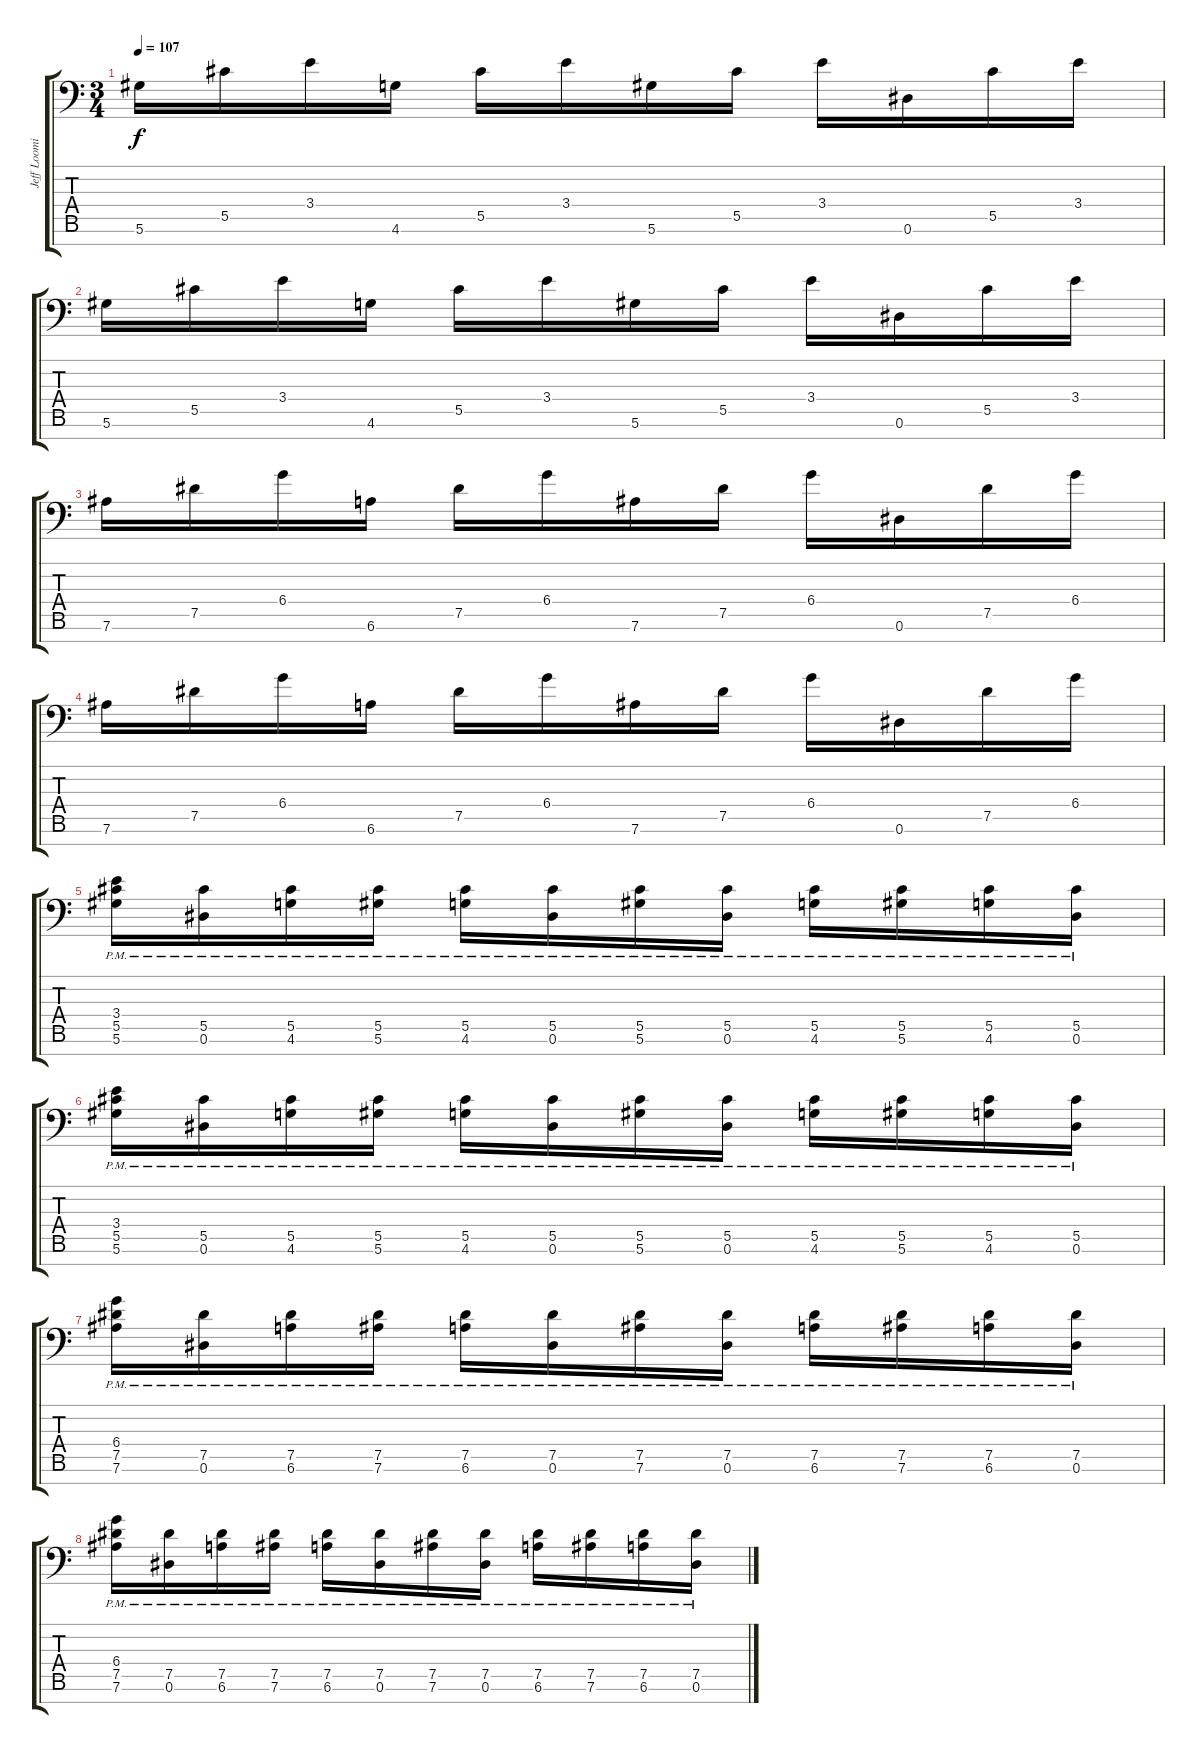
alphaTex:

\track ("Jeff Loomis" "Jeff Loomi") {instrument distortionguitar}
\staff {score tabs}
\tuning (Eb4 Bb3 Gb3 Db3 Ab2 Eb2 Bb1) {hide}
\ts (3 4)
\tempo 107
\clef f4
\ks c
5.6.16{dy f} 5.5.16 3.4.16 4.6.16 5.5.16 3.4.16 5.6.16 5.5.16 3.4.16 0.6.16 5.5.16 3.4.16 |
5.6.16 5.5.16 3.4.16 4.6.16 5.5.16 3.4.16 5.6.16 5.5.16 3.4.16 0.6.16 5.5.16 3.4.16 |
7.6.16 7.5.16 6.4.16 6.6.16 7.5.16 6.4.16 7.6.16 7.5.16 6.4.16 0.6.16 7.5.16 6.4.16 |
7.6.16 7.5.16 6.4.16 6.6.16 7.5.16 6.4.16 7.6.16 7.5.16 6.4.16 0.6.16 7.5.16 6.4.16 |
(3.4 5.5{pm} 5.6{pm}).16 (5.5{pm} 0.6{pm}).16 (5.5{pm} 4.6{pm}).16 (5.5{pm} 5.6{pm}).16 (5.5{pm} 4.6{pm}).16 (5.5{pm} 0.6{pm}).16 (5.5{pm} 5.6{pm}).16 (5.5{pm} 0.6{pm}).16 (5.5{pm} 4.6{pm}).16 (5.5{pm} 5.6{pm}).16 (5.5{pm} 4.6{pm}).16 (5.5{pm} 0.6{pm}).16 |
(3.4 5.5{pm} 5.6{pm}).16 (5.5{pm} 0.6{pm}).16 (5.5{pm} 4.6{pm}).16 (5.5{pm} 5.6{pm}).16 (5.5{pm} 4.6{pm}).16 (5.5{pm} 0.6{pm}).16 (5.5{pm} 5.6{pm}).16 (5.5{pm} 0.6{pm}).16 (5.5{pm} 4.6{pm}).16 (5.5{pm} 5.6{pm}).16 (5.5{pm} 4.6{pm}).16 (5.5{pm} 0.6{pm}).16 |
(6.4 7.5{pm} 7.6{pm}).16 (7.5{pm} 0.6{pm}).16 (7.5{pm} 6.6{pm}).16 (7.5{pm} 7.6{pm}).16 (7.5{pm} 6.6{pm}).16 (7.5{pm} 0.6{pm}).16 (7.5{pm} 7.6{pm}).16 (7.5{pm} 0.6{pm}).16 (7.5{pm} 6.6{pm}).16 (7.5{pm} 7.6{pm}).16 (7.5{pm} 6.6{pm}).16 (7.5{pm} 0.6{pm}).16 |
(6.4 7.5{pm} 7.6{pm}).16 (7.5{pm} 0.6{pm}).16 (7.5{pm} 6.6{pm}).16 (7.5{pm} 7.6{pm}).16 (7.5{pm} 6.6{pm}).16 (7.5{pm} 0.6{pm}).16 (7.5{pm} 7.6{pm}).16 (7.5{pm} 0.6{pm}).16 (7.5{pm} 6.6{pm}).16 (7.5{pm} 7.6{pm}).16 (7.5{pm} 6.6{pm}).16 (7.5{pm} 0.6{pm}).16
